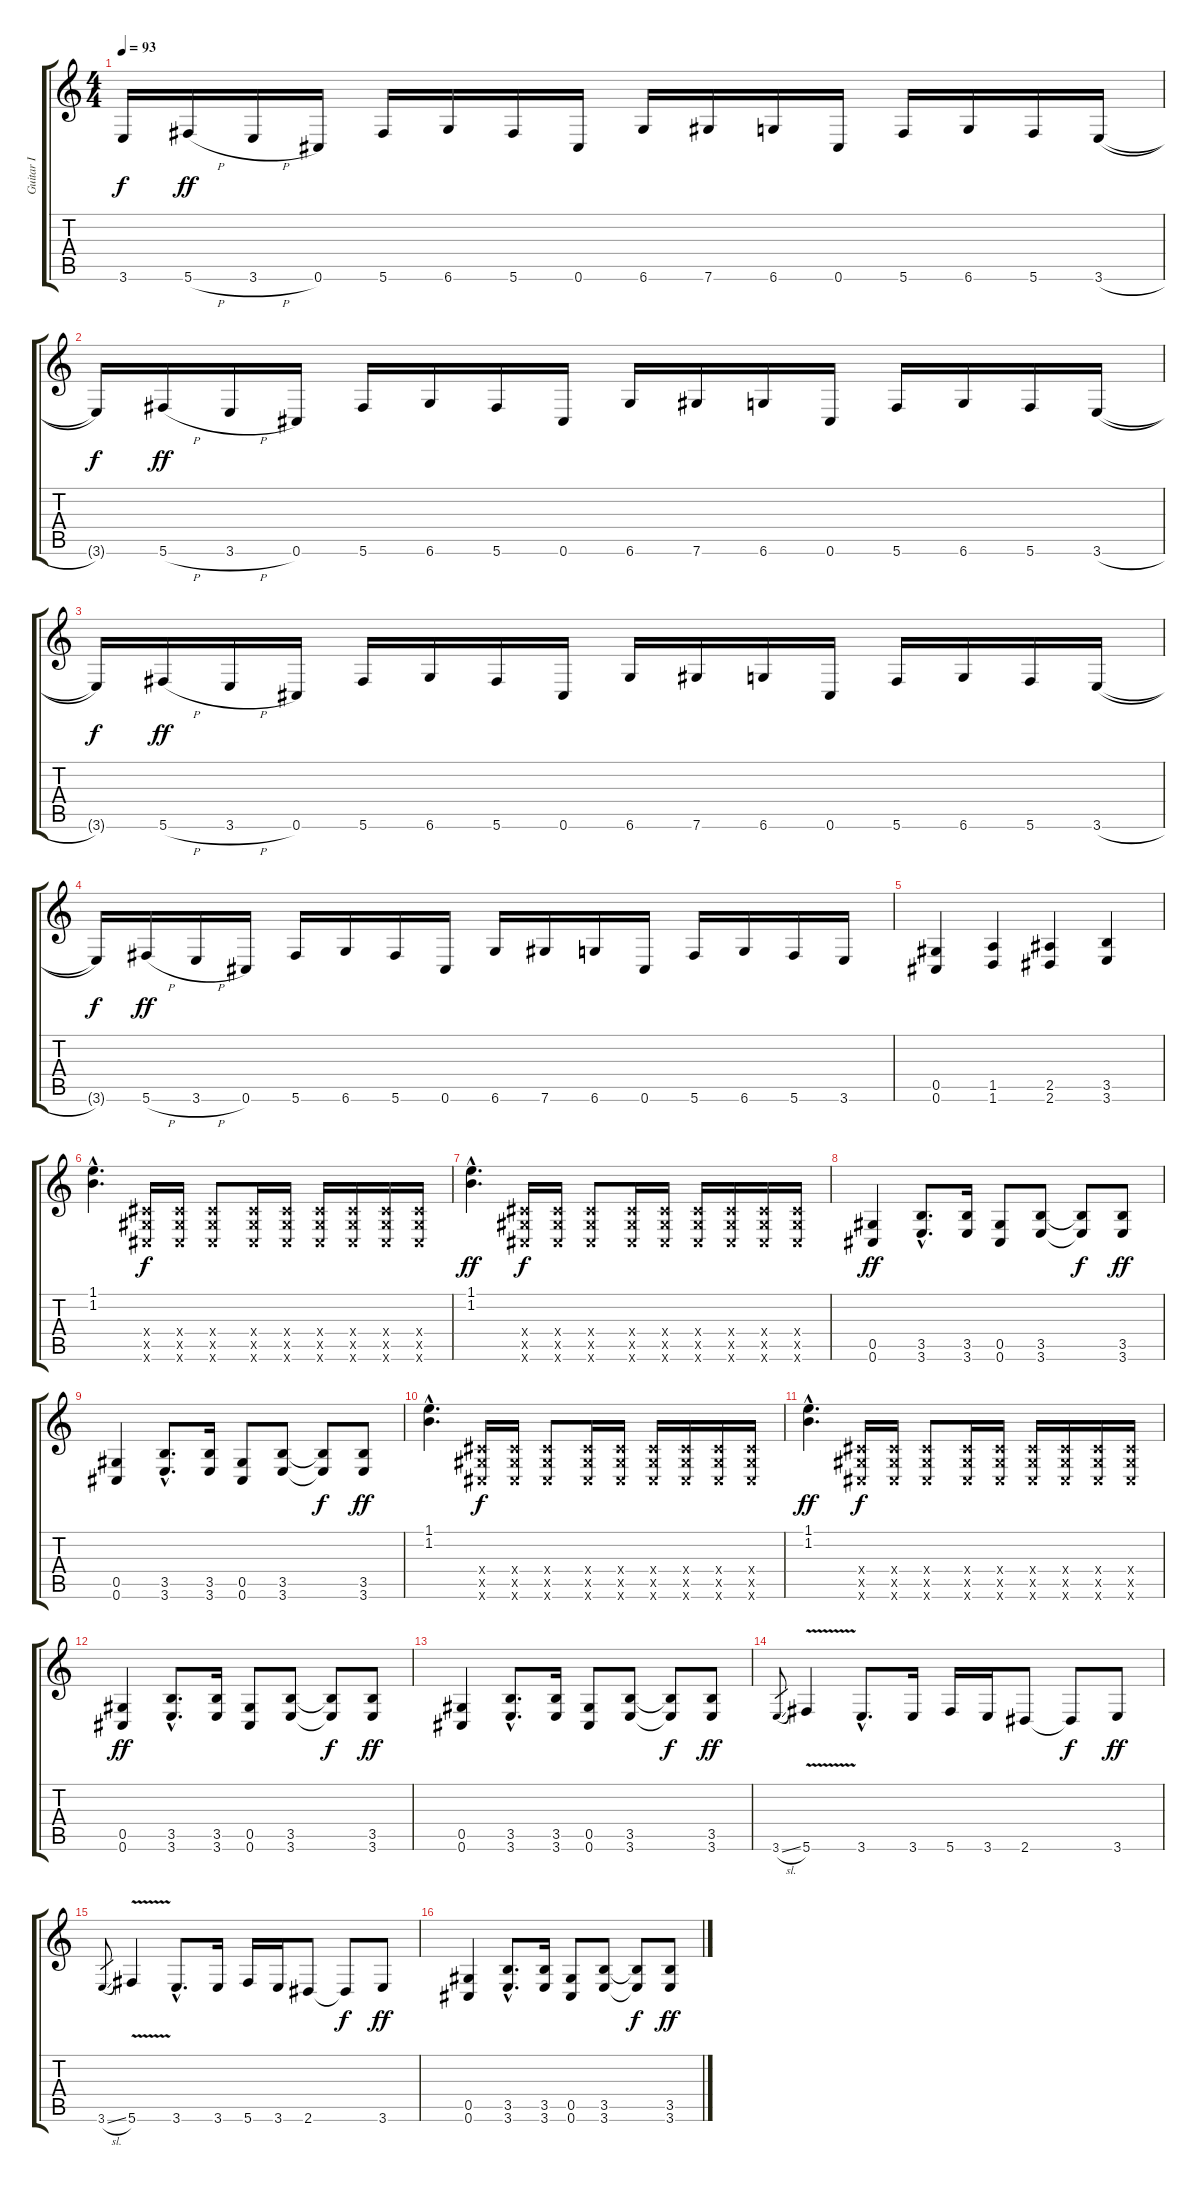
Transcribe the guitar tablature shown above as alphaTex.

\track ("Guitar I" "Guitar I") {instrument overdrivenguitar}
\staff {score tabs}
\tuning (Eb4 Bb3 Gb3 Db3 Ab2 Db2) {hide}
\ts (4 4)
\tempo 93
\clef g2
\ks c
3.6{t}.16{dy f} 5.6{h}.16{dy ff} 3.6{h}.16 0.6.16 5.6.16 6.6.16 5.6.16 0.6.16 6.6.16 7.6.16 6.6.16 0.6.16 5.6.16 6.6.16 5.6.16 3.6{h}.16 |
3.6{t}.16{dy f} 5.6{h}.16{dy ff} 3.6{h}.16 0.6.16 5.6.16 6.6.16 5.6.16 0.6.16 6.6.16 7.6.16 6.6.16 0.6.16 5.6.16 6.6.16 5.6.16 3.6{h}.16 |
3.6{t}.16{dy f} 5.6{h}.16{dy ff} 3.6{h}.16 0.6.16 5.6.16 6.6.16 5.6.16 0.6.16 6.6.16 7.6.16 6.6.16 0.6.16 5.6.16 6.6.16 5.6.16 3.6{h}.16 |
3.6{t}.16{dy f} 5.6{h}.16{dy ff} 3.6{h}.16 0.6.16 5.6.16 6.6.16 5.6.16 0.6.16 6.6.16 7.6.16 6.6.16 0.6.16 5.6.16 6.6.16 5.6.16 3.6.16 |
(0.5 0.6).4 (1.5 1.6).4 (2.5 2.6).4 (3.5 3.6).4 |
(1.1{hac} 1.2{hac}).4{d} (0.4{x} 0.5{x} 0.6{x}).16{dy f} (0.4{x} 0.5{x} 0.6{x}).16 (0.4{x} 0.5{x} 0.6{x}).8 (0.4{x} 0.5{x} 0.6{x}).16 (0.4{x} 0.5{x} 0.6{x}).16 (0.4{x} 0.5{x} 0.6{x}).16 (0.4{x} 0.5{x} 0.6{x}).16 (0.4{x} 0.5{x} 0.6{x}).16 (0.4{x} 0.5{x} 0.6{x}).16 |
(1.1{hac} 1.2{hac}).4{d dy ff} (0.4{x} 0.5{x} 0.6{x}).16{dy f} (0.4{x} 0.5{x} 0.6{x}).16 (0.4{x} 0.5{x} 0.6{x}).8 (0.4{x} 0.5{x} 0.6{x}).16 (0.4{x} 0.5{x} 0.6{x}).16 (0.4{x} 0.5{x} 0.6{x}).16 (0.4{x} 0.5{x} 0.6{x}).16 (0.4{x} 0.5{x} 0.6{x}).16 (0.4{x} 0.5{x} 0.6{x}).16 |
(0.5 0.6).4{dy ff} (3.5{hac} 3.6{hac}).8{d} (3.5 3.6).16 (0.5 0.6).8 (3.5 3.6).8 (3.5{t} 3.6{t}).8{dy f} (3.5 3.6).8{dy ff} |
(0.5 0.6).4 (3.5{hac} 3.6{hac}).8{d} (3.5 3.6).16 (0.5 0.6).8 (3.5 3.6).8 (3.5{t} 3.6{t}).8{dy f} (3.5 3.6).8{dy ff} |
(1.1{hac} 1.2{hac}).4{d} (0.4{x} 0.5{x} 0.6{x}).16{dy f} (0.4{x} 0.5{x} 0.6{x}).16 (0.4{x} 0.5{x} 0.6{x}).8 (0.4{x} 0.5{x} 0.6{x}).16 (0.4{x} 0.5{x} 0.6{x}).16 (0.4{x} 0.5{x} 0.6{x}).16 (0.4{x} 0.5{x} 0.6{x}).16 (0.4{x} 0.5{x} 0.6{x}).16 (0.4{x} 0.5{x} 0.6{x}).16 |
(1.1{hac} 1.2{hac}).4{d dy ff} (0.4{x} 0.5{x} 0.6{x}).16{dy f} (0.4{x} 0.5{x} 0.6{x}).16 (0.4{x} 0.5{x} 0.6{x}).8 (0.4{x} 0.5{x} 0.6{x}).16 (0.4{x} 0.5{x} 0.6{x}).16 (0.4{x} 0.5{x} 0.6{x}).16 (0.4{x} 0.5{x} 0.6{x}).16 (0.4{x} 0.5{x} 0.6{x}).16 (0.4{x} 0.5{x} 0.6{x}).16 |
(0.5 0.6).4{dy ff} (3.5{hac} 3.6{hac}).8{d} (3.5 3.6).16 (0.5 0.6).8 (3.5 3.6).8 (3.5{t} 3.6{t}).8{dy f} (3.5 3.6).8{dy ff} |
(0.5 0.6).4 (3.5{hac} 3.6{hac}).8{d} (3.5 3.6).16 (0.5 0.6).8 (3.5 3.6).8 (3.5{t} 3.6{t}).8{dy f} (3.5 3.6).8{dy ff} |
3.6{sl}.8{gr} 5.6{v}.4 3.6{hac}.8{d} 3.6.16 5.6.16 3.6.16 2.6.8 2.6{t}.8{dy f} 3.6.8{dy ff} |
3.6{sl}.8{gr} 5.6{v}.4 3.6{hac}.8{d} 3.6.16 5.6.16 3.6.16 2.6.8 2.6{t}.8{dy f} 3.6.8{dy ff} |
(0.5 0.6).4 (3.5{hac} 3.6{hac}).8{d} (3.5 3.6).16 (0.5 0.6).8 (3.5 3.6).8 (3.5{t} 3.6{t}).8{dy f} (3.5 3.6).8{dy ff}
